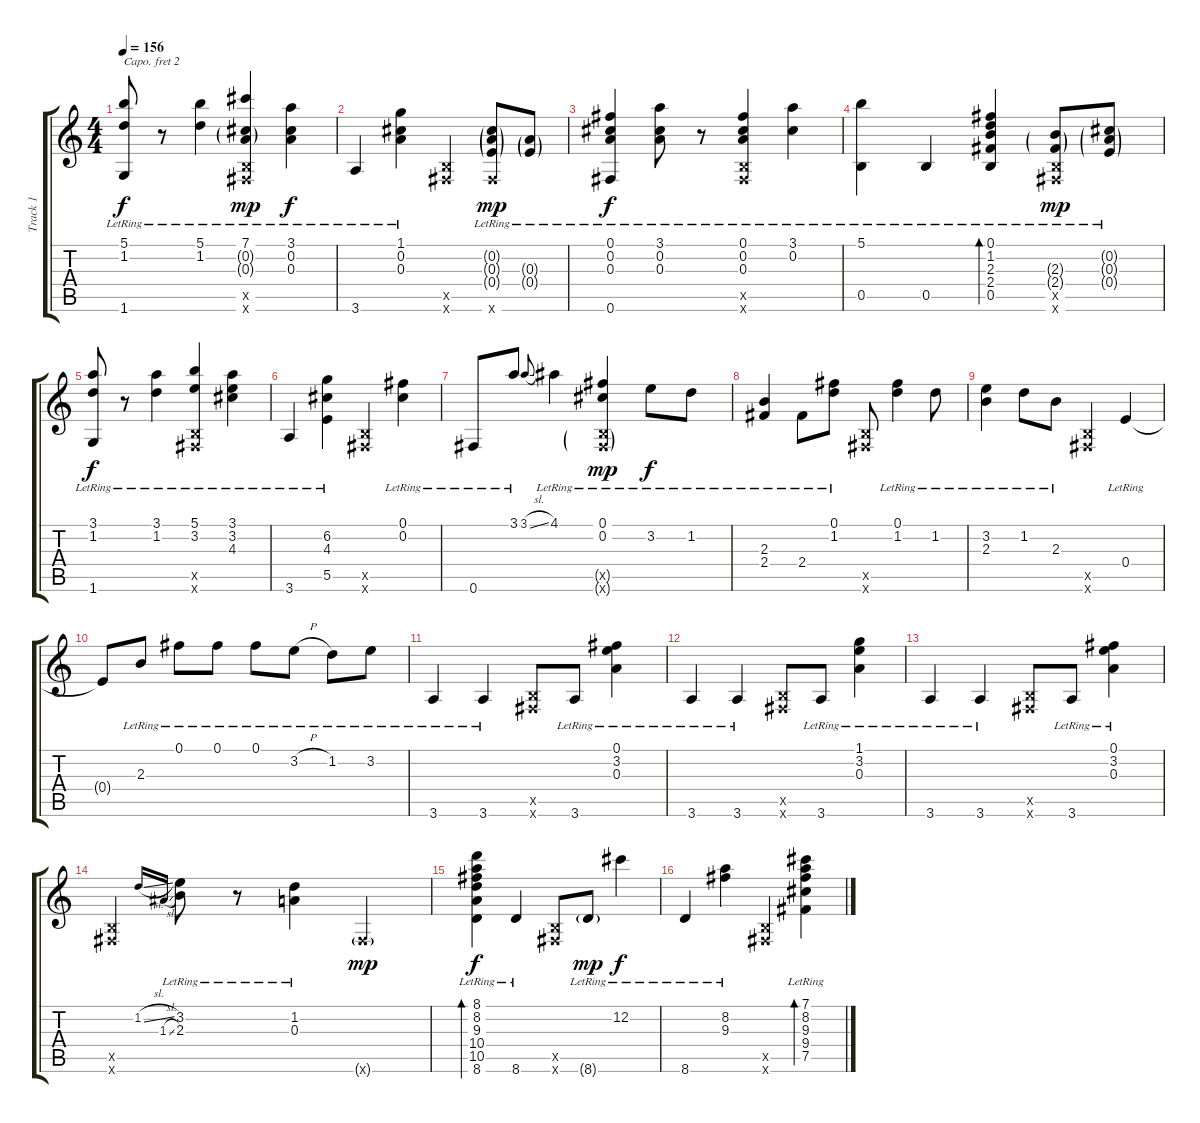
\track ("Track 1" "Track 1") {instrument acousticguitarsteel}
\staff {score tabs}
\capo 2
\tuning (E4 B3 G3 D3 A2 E2) {hide}
\ts (4 4)
\tempo 156
\clef g2
\ks c
(5.1{lr} 1.2{lr} 1.6{lr}).8{dy f} r.8 (5.1{lr} 1.2{lr}).4 (7.1{lr} 0.2{g lr} 0.3{g lr} 0.5{x} 0.6{x}).4{dy mp} (3.1{lr} 0.2{lr} 0.3{lr}).4{dy f} |
3.6{lr}.4 (1.1{lr} 0.2{lr} 0.3{lr}).4 (0.5{x} 0.6{x}).4 (0.2{g lr} 0.3{g lr} 0.4{g lr} 0.6{x}).8{dy mp} (0.3{g lr} 0.4{g lr}).8 |
(0.1{lr} 0.2{lr} 0.3{lr} 0.6{lr}).4{dy f} (3.1{lr} 0.2{lr} 0.3{lr}).8 r.8 (0.1{lr} 0.2{lr} 0.3{lr} 0.5{x} 0.6{x}).4 (3.1{lr} 0.2{lr}).4 |
(5.1{lr} 0.5{lr}).4 0.5{lr}.4 (0.1{lr} 1.2{lr} 2.3{lr} 2.4{lr} 0.5{lr}).4{bd 120} (2.3{g lr} 2.4{g lr} 0.5{x} 0.6{x}).8{dy mp} (0.2{g lr} 0.3{g lr} 0.4{g lr}).8 |
(3.1{lr} 1.2{lr} 1.6{lr}).8{dy f} r.8 (3.1{lr} 1.2{lr}).4 (5.1{lr} 3.2{lr} 0.5{x} 0.6{x}).4 (3.1{lr} 3.2{lr} 4.3{lr}).4 |
3.6{lr}.4 (6.2{lr} 4.3{lr} 5.5{lr}).4 (0.5{x} 0.6{x}).4 (0.1{lr} 0.2{lr}).4 |
0.6{lr}.8 3.1{lr}.8 3.1{sl}.8{gr onbeat} 4.1{lr}.4 (0.1{lr} 0.2{lr} 0.5{g x} 0.6{g x}).4{dy mp} 3.2{lr}.8{dy f} 1.2{lr}.8 |
(2.3{lr} 2.4{lr}).4 2.4{lr}.8 (0.1{lr} 1.2{lr}).8 (0.5{x} 0.6{x}).8 (0.1{lr} 1.2{lr}).4 1.2{lr}.8 |
(3.2{lr} 2.3{lr}).4 1.2{lr}.8 2.3{lr}.8 (0.5{x} 0.6{x}).4 0.4{lr}.4 |
0.4{t}.8 2.3{lr}.8 0.1{lr}.8 0.1{lr}.8 0.1{lr}.8 3.2{h lr}.8 1.2{lr}.8 3.2{lr}.8 |
3.6{lr}.4 3.6{lr}.4 (0.5{x} 0.6{x}).8 3.6{lr}.8 (0.1{lr} 3.2{lr} 0.3{lr}).4 |
3.6{lr}.4 3.6{lr}.4 (0.5{x} 0.6{x}).8 3.6{lr}.8 (1.1{lr} 3.2{lr} 0.3{lr}).4 |
3.6{lr}.4 3.6{lr}.4 (0.5{x} 0.6{x}).8 3.6{lr}.8 (0.1{lr} 3.2{lr} 0.3{lr}).4 |
(0.5{x} 0.6{x}).4 1.2{sl}.16{gr onbeat} 1.3{sl}.16{gr onbeat} (3.2{lr} 2.3{lr}).8 r.8 (1.2{lr} 0.3{lr}).4 0.6{g x}.4{dy mp} |
(8.1{lr} 8.2{lr} 9.3{lr} 10.4{lr} 10.5{lr} 8.6{lr}).4{bd 120 dy f} 8.6{lr}.4 (0.5{x} 0.6{x}).8 8.6{g lr}.8{dy mp} 12.2{lr}.4{dy f} |
8.6{lr}.4 (8.2{lr} 9.3{lr}).4 (0.5{x} 0.6{x}).4 (7.1{lr} 8.2{lr} 9.3{lr} 9.4{lr} 7.5{lr}).4{bd 120}
